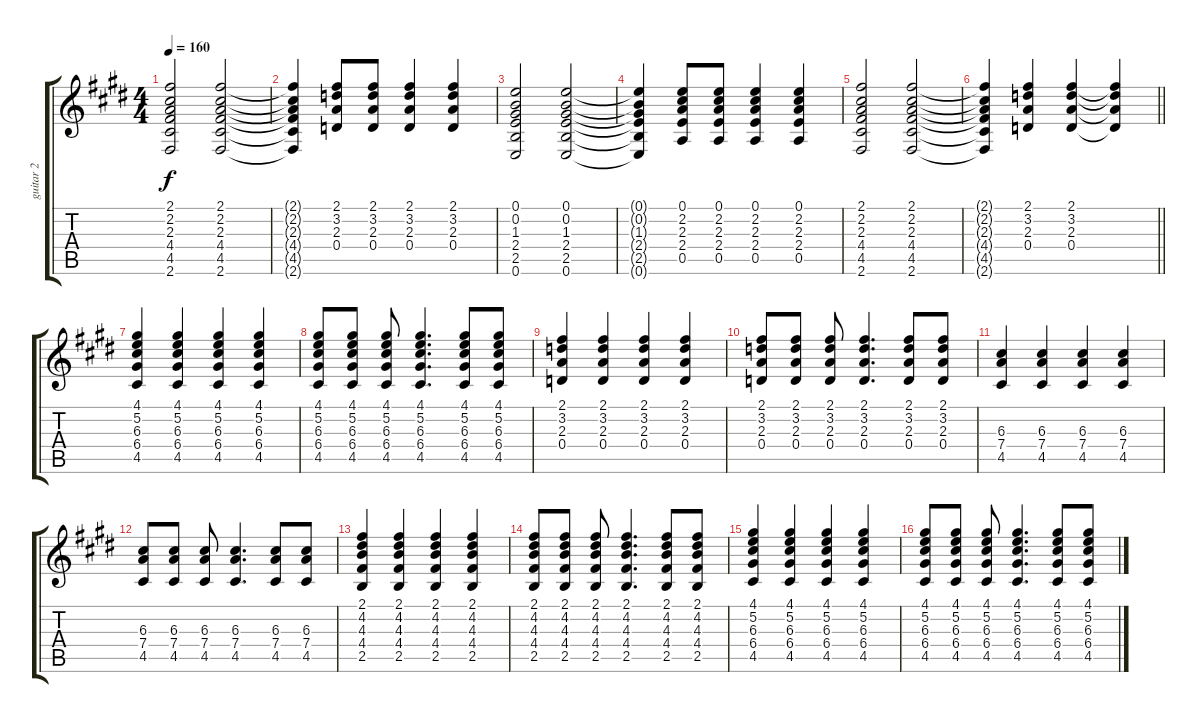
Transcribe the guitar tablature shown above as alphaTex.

\track ("guitar 2" "guitar 2") {instrument distortionguitar}
\staff {score tabs}
\tuning (E4 B3 G3 D3 A2 E2) {hide}
\ts (4 4)
\tempo 160
\clef g2
\ks e
(2.1 2.2 2.3 4.4 4.5 2.6).2{dy f} (2.1 2.2 2.3 4.4 4.5 2.6).2 |
(2.1{t} 2.2{t} 2.3{t} 4.4{t} 4.5{t} 2.6{t}).4 (2.1 3.2 2.3 0.4).8 (2.1 3.2 2.3 0.4).8 (2.1 3.2 2.3 0.4).4 (2.1 3.2 2.3 0.4).4 |
(0.1 0.2 1.3 2.4 2.5 0.6).2 (0.1 0.2 1.3 2.4 2.5 0.6).2 |
(0.1{t} 0.2{t} 1.3{t} 2.4{t} 2.5{t} 0.6{t}).4 (0.1 2.2 2.3 2.4 0.5).8 (0.1 2.2 2.3 2.4 0.5).8 (0.1 2.2 2.3 2.4 0.5).4 (0.1 2.2 2.3 2.4 0.5).4 |
(2.1 2.2 2.3 4.4 4.5 2.6).2 (2.1 2.2 2.3 4.4 4.5 2.6).2 |
\barLineRight lightlight
(2.1{t} 2.2{t} 2.3{t} 4.4{t} 4.5{t} 2.6{t}).4 (2.1 3.2 2.3 0.4).4 (2.1 3.2 2.3 0.4).4 (2.1{t} 3.2{t} 2.3{t} 0.4{t}).4 |
\section ("" "")
(4.1 5.2 6.3 6.4 4.5).4 (4.1 5.2 6.3 6.4 4.5).4 (4.1 5.2 6.3 6.4 4.5).4 (4.1 5.2 6.3 6.4 4.5).4 |
(4.1 5.2 6.3 6.4 4.5).8 (4.1 5.2 6.3 6.4 4.5).8 (4.1 5.2 6.3 6.4 4.5).8 (4.1 5.2 6.3 6.4 4.5).4{d} (4.1 5.2 6.3 6.4 4.5).8 (4.1 5.2 6.3 6.4 4.5).8 |
(2.1 3.2 2.3 0.4).4 (2.1 3.2 2.3 0.4).4 (2.1 3.2 2.3 0.4).4 (2.1 3.2 2.3 0.4).4 |
(2.1 3.2 2.3 0.4).8 (2.1 3.2 2.3 0.4).8 (2.1 3.2 2.3 0.4).8 (2.1 3.2 2.3 0.4).4{d} (2.1 3.2 2.3 0.4).8 (2.1 3.2 2.3 0.4).8 |
(6.3 7.4 4.5).4 (6.3 7.4 4.5).4 (6.3 7.4 4.5).4 (6.3 7.4 4.5).4 |
(6.3 7.4 4.5).8 (6.3 7.4 4.5).8 (6.3 7.4 4.5).8 (6.3 7.4 4.5).4{d} (6.3 7.4 4.5).8 (6.3 7.4 4.5).8 |
(2.1 4.2 4.3 4.4 2.5).4 (2.1 4.2 4.3 4.4 2.5).4 (2.1 4.2 4.3 4.4 2.5).4 (2.1 4.2 4.3 4.4 2.5).4 |
(2.1 4.2 4.3 4.4 2.5).8 (2.1 4.2 4.3 4.4 2.5).8 (2.1 4.2 4.3 4.4 2.5).8 (2.1 4.2 4.3 4.4 2.5).4{d} (2.1 4.2 4.3 4.4 2.5).8 (2.1 4.2 4.3 4.4 2.5).8 |
(4.1 5.2 6.3 6.4 4.5).4 (4.1 5.2 6.3 6.4 4.5).4 (4.1 5.2 6.3 6.4 4.5).4 (4.1 5.2 6.3 6.4 4.5).4 |
(4.1 5.2 6.3 6.4 4.5).8 (4.1 5.2 6.3 6.4 4.5).8 (4.1 5.2 6.3 6.4 4.5).8 (4.1 5.2 6.3 6.4 4.5).4{d} (4.1 5.2 6.3 6.4 4.5).8 (4.1 5.2 6.3 6.4 4.5).8
